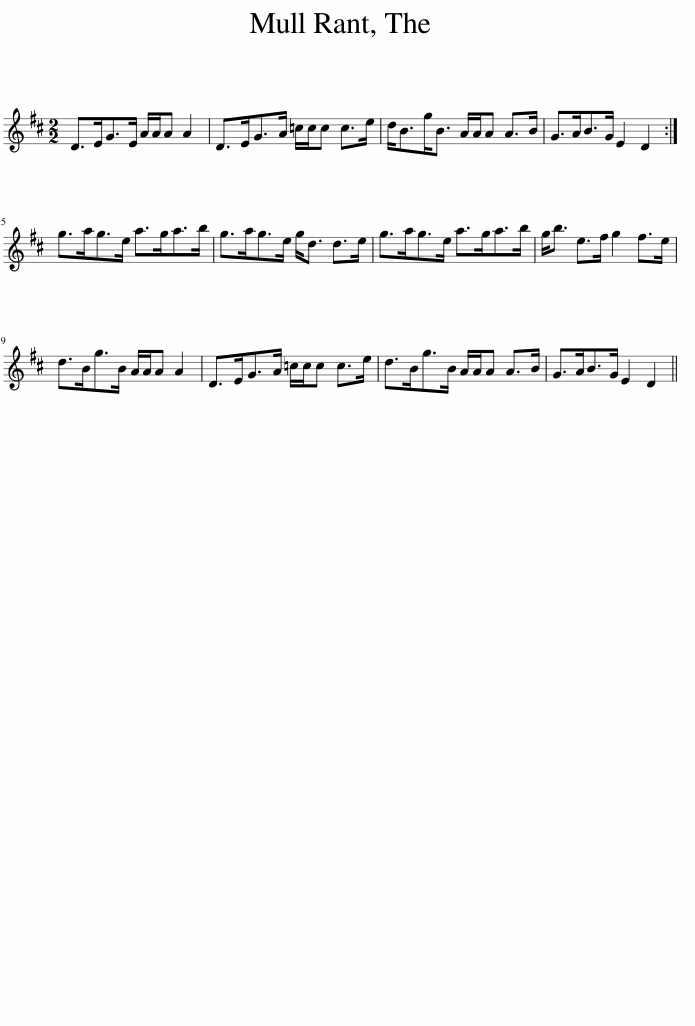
X:1
L:1/8
M:2/2
I:linebreak $
K:D
V:1 treble
V:1
 D>EG>E A/A/A A2 | D>EG>A =c/c/c c>e | d<Bg<B A/A/A A>B | G>AB>G E2 D2 :|$ g>ag>e a>ga>b | %5
 g>ag>e g<d d>e | g>ag>e a>ga>b | g<b e>f g2 f>e |$ d>Bg>B A/A/A A2 | D>EG>A =c/c/c c>e | %10
 d>Bg>B A/A/A A>B | G>AB>G E2 D2 || %12
